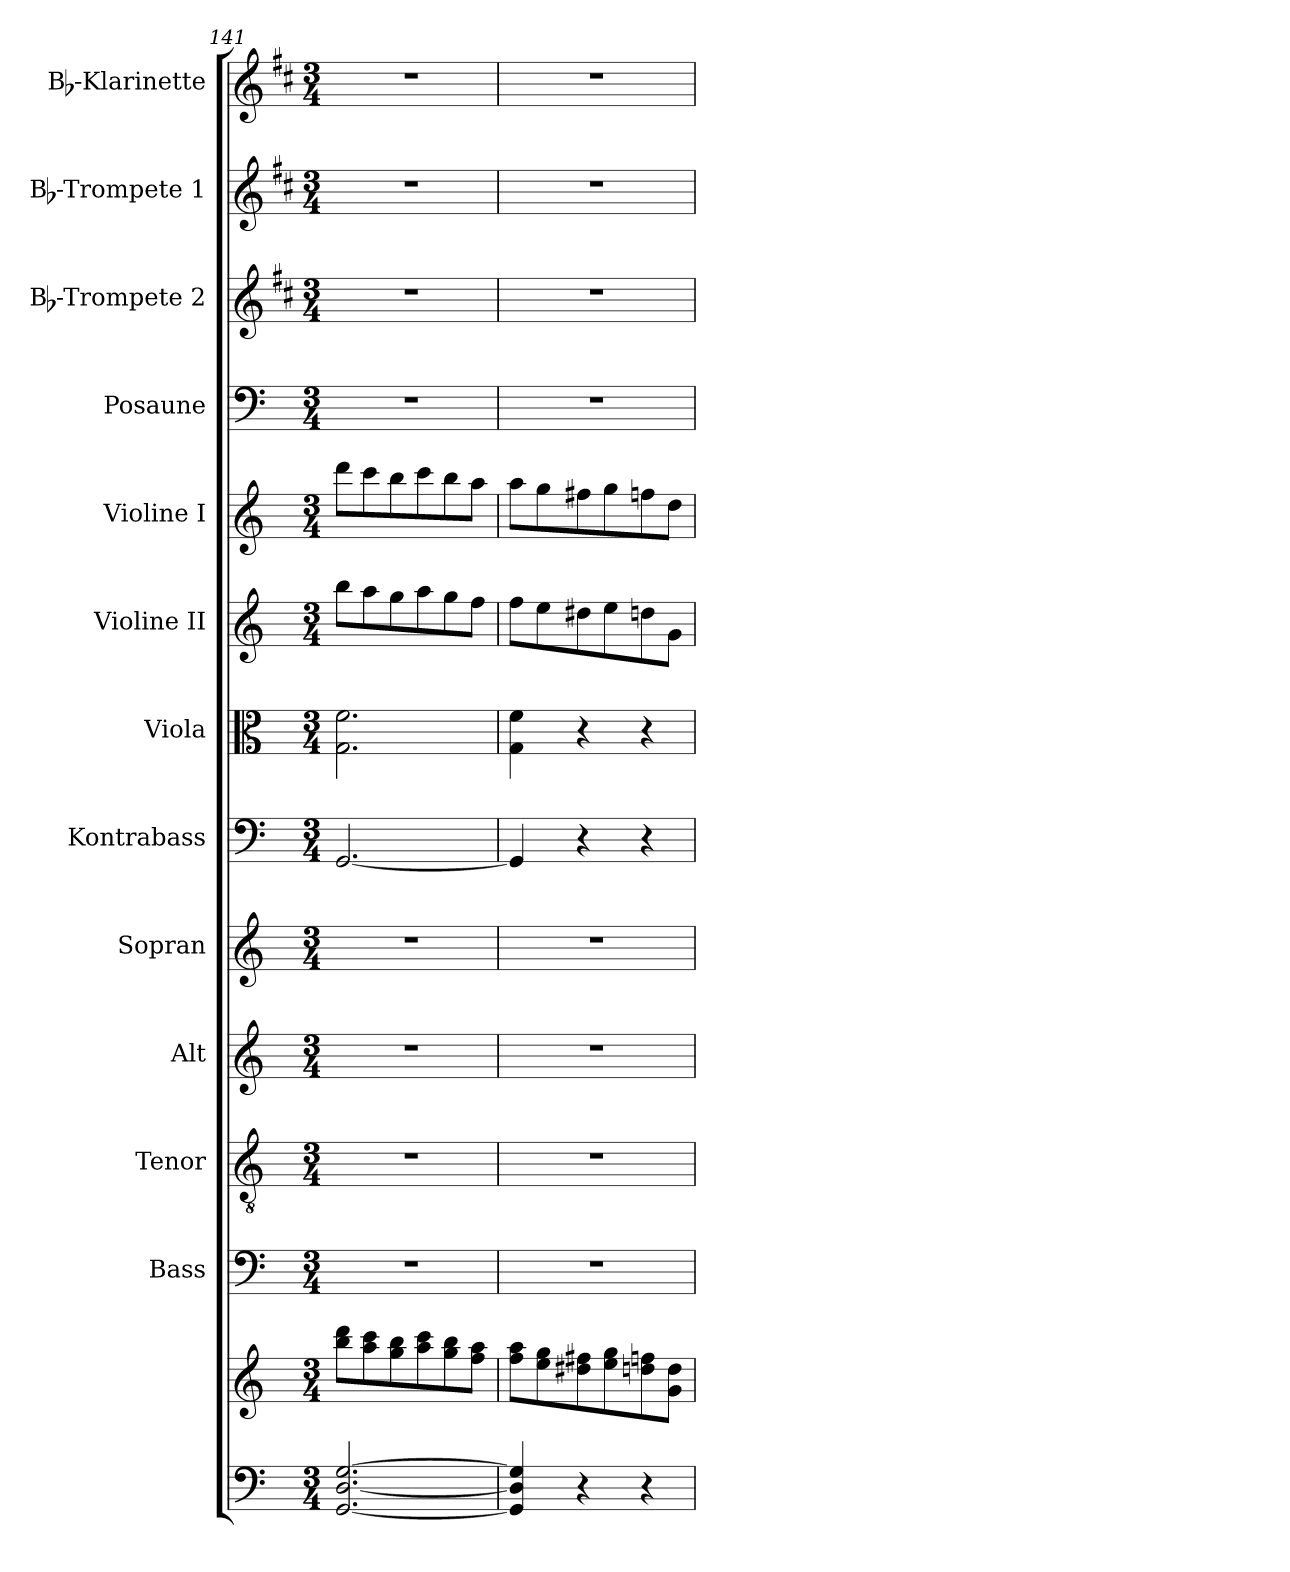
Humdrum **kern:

**kern	**kern	**kern	**kern	**kern	**kern	**kern	**kern	**kern	**kern	**kern	**kern	**kern	**kern
*part13	*part13	*part12	*part11	*part10	*part9	*part8	*part7	*part6	*part5	*part4	*part3	*part2	*part1
*staff14	*staff13	*staff12	*staff11	*staff10	*staff9	*staff8	*staff7	*staff6	*staff5	*staff4	*staff3	*staff2	*staff1
*	*	*I"Bass	*I"Tenor	*I"Alt	*I"Sopran	*I"Kontrabass	*I"Viola	*I"Violine II	*I"Violine I	*I"Posaune	*I"Bb-Trompete 2	*I"Bb-Trompete 1	*I"Bb-Klarinette
*	*	*I'B.	*I'T.	*I'A.	*I'S.	*I'Kb.	*I'Vla.	*I'Vl. II	*I'Vl. I	*I'Pos.	*I'Bb Trp. 2	*I'Bb Trp. 1	*I'Bb Kl.
*clefF4	*clefG2	*clefF4	*clefGv2	*clefG2	*clefG2	*clefF4	*clefC3	*clefG2	*clefG2	*clefF4	*clefG2	*clefG2	*clefG2
*	*	*	*	*	*	*ITrd7c12	*	*	*	*	*ITrd1c2	*ITrd1c2	*ITrd1c2
*k[]	*k[]	*k[]	*k[]	*k[]	*k[]	*k[]	*k[]	*k[]	*k[]	*k[]	*k[]	*k[]	*k[]
*C:	*C:	*C:	*C:	*C:	*C:	*C:	*C:	*C:	*C:	*C:	*C:	*C:	*C:
*M3/4	*M3/4	*M3/4	*M3/4	*M3/4	*M3/4	*M3/4	*M3/4	*M3/4	*M3/4	*M3/4	*M3/4	*M3/4	*M3/4
=141	=141	=141	=141	=141	=141	=141	=141	=141	=141	=141	=141	=141	=141
[2.GG/ [2.D/ [2.G/	8bb\ 8ddd\L	2.r	2.r	2.r	2.r	[2.GGG/	2.G\ 2.f\	8bb\L	8ddd\L	2.r	2.r	2.r	2.r
.	8aa\ 8ccc\	.	.	.	.	.	.	8aa\	8ccc\	.	.	.	.
.	8gg\ 8bb\	.	.	.	.	.	.	8gg\	8bb\	.	.	.	.
.	8aa\ 8ccc\	.	.	.	.	.	.	8aa\	8ccc\	.	.	.	.
.	8gg\ 8bb\	.	.	.	.	.	.	8gg\	8bb\	.	.	.	.
.	8ff\ 8aa\J	.	.	.	.	.	.	8ff\J	8aa\J	.	.	.	.
=142	=142	=142	=142	=142	=142	=142	=142	=142	=142	=142	=142	=142	=142
4GG/] 4D/] 4G/]	8ff\ 8aa\L	2.r	2.r	2.r	2.r	4GGG/]	4G\ 4f\	8ff\L	8aa\L	2.r	2.r	2.r	2.r
.	8ee\ 8gg\	.	.	.	.	.	.	8ee\	8gg\	.	.	.	.
4r	8dd#X\ 8ff#X\	.	.	.	.	4r	4r	8dd#X\	8ff#X\	.	.	.	.
.	8ee\ 8gg\	.	.	.	.	.	.	8ee\	8gg\	.	.	.	.
4r	8ddn\ 8ffn\	.	.	.	.	4r	4r	8ddn\	8ffn\	.	.	.	.
.	8g\ 8dd\J	.	.	.	.	.	.	8g\J	8dd\J	.	.	.	.
=	=	=	=	=	=	=	=	=	=	=	=	=	=
*-	*-	*-	*-	*-	*-	*-	*-	*-	*-	*-	*-	*-	*-
